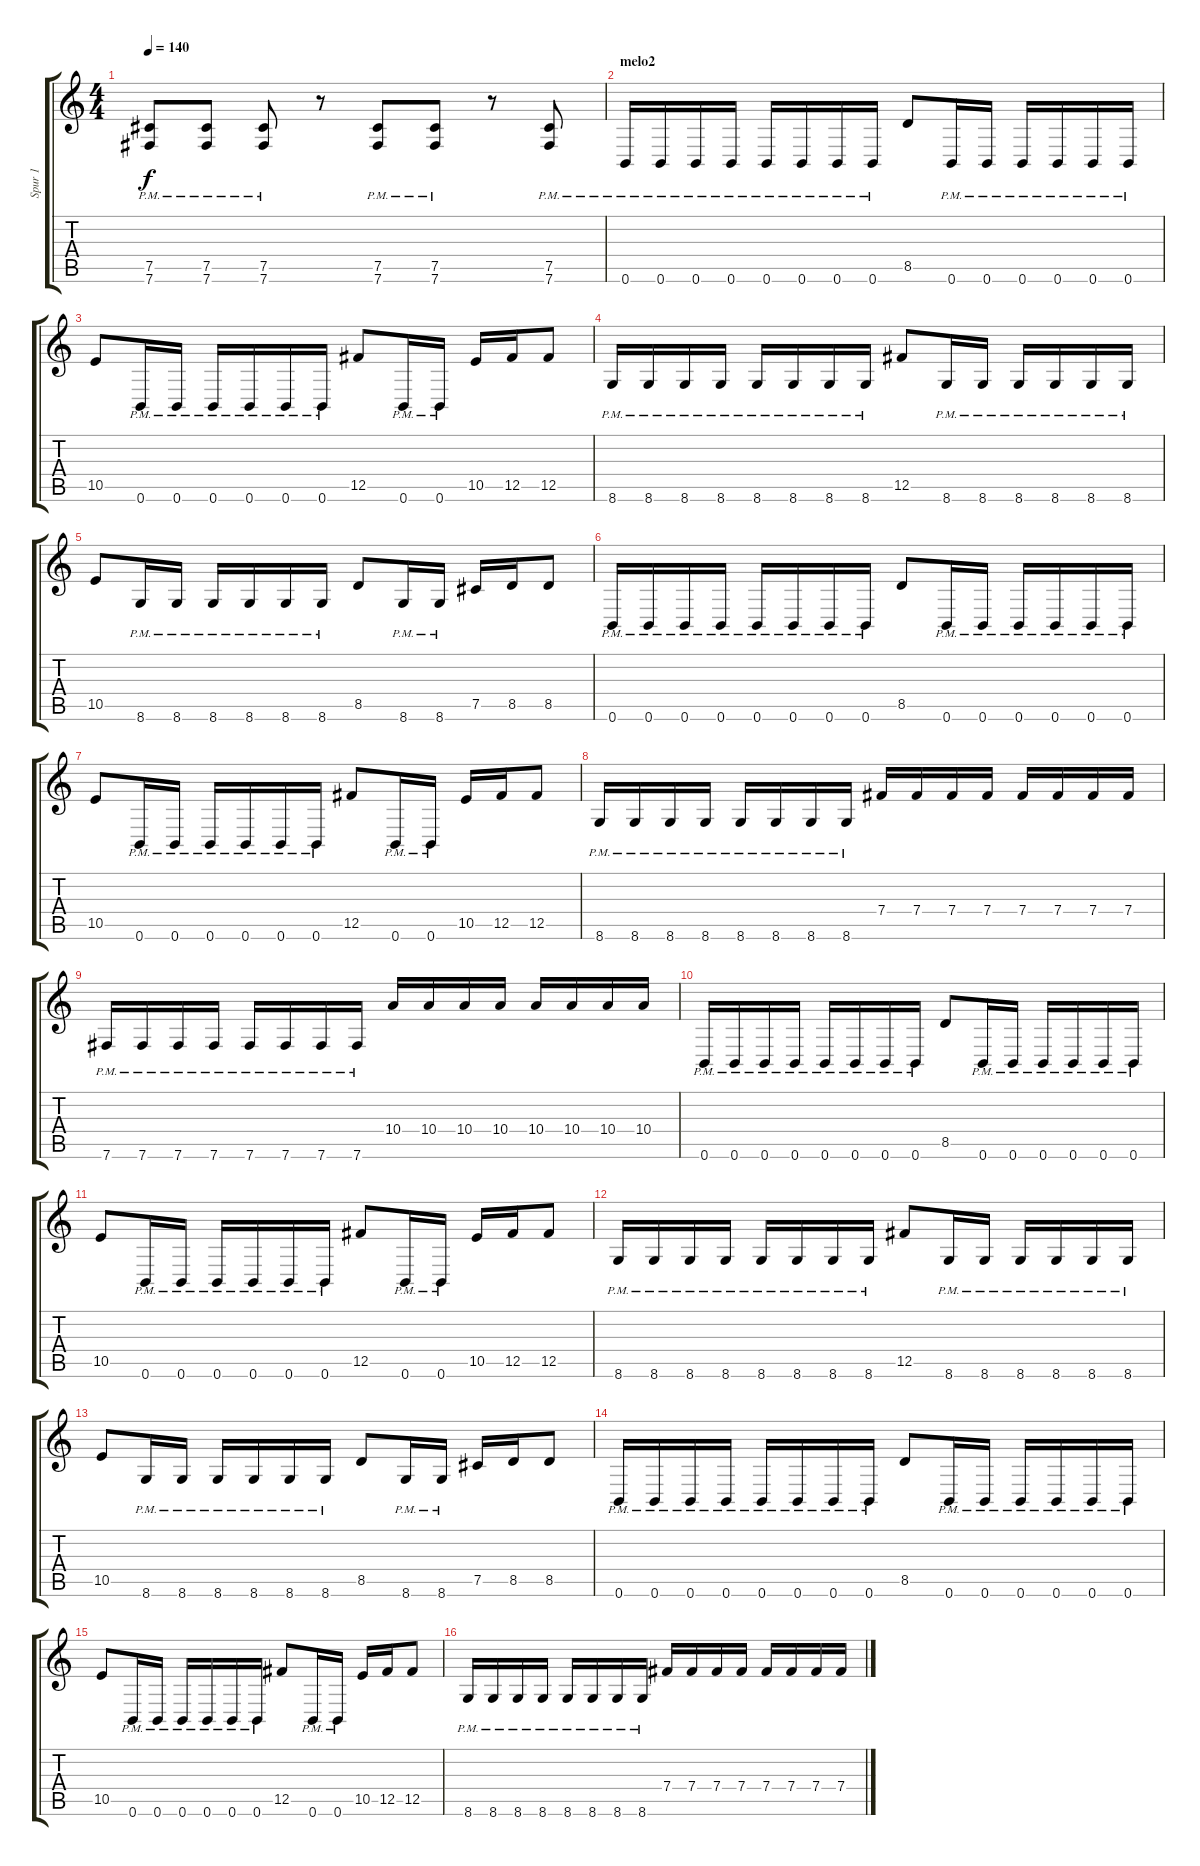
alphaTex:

\track ("Spur 1" "Spur 1") {instrument distortionguitar}
\staff {score tabs}
\tuning (Db4 Ab3 E3 B2 Gb2 B1) {hide}
\ts (4 4)
\tempo 140
\clef g2
\ks c
(7.5{pm} 7.6{pm}).8{dy f} (7.5{pm} 7.6{pm}).8 (7.5{pm} 7.6{pm}).8 r.8 (7.5{pm} 7.6{pm}).8 (7.5{pm} 7.6{pm}).8 r.8 (7.5{pm} 7.6{pm}).8 |
\section ("" "melo2")
0.6{pm}.16 0.6{pm}.16 0.6{pm}.16 0.6{pm}.16 0.6{pm}.16 0.6{pm}.16 0.6{pm}.16 0.6{pm}.16 8.5.8 0.6{pm}.16 0.6{pm}.16 0.6{pm}.16 0.6{pm}.16 0.6{pm}.16 0.6{pm}.16 |
10.5.8 0.6{pm}.16 0.6{pm}.16 0.6{pm}.16 0.6{pm}.16 0.6{pm}.16 0.6{pm}.16 12.5.8 0.6{pm}.16 0.6{pm}.16 10.5.16 12.5.16 12.5.8 |
8.6{pm}.16 8.6{pm}.16 8.6{pm}.16 8.6{pm}.16 8.6{pm}.16 8.6{pm}.16 8.6{pm}.16 8.6{pm}.16 12.5.8 8.6{pm}.16 8.6{pm}.16 8.6{pm}.16 8.6{pm}.16 8.6{pm}.16 8.6{pm}.16 |
10.5.8 8.6{pm}.16 8.6{pm}.16 8.6{pm}.16 8.6{pm}.16 8.6{pm}.16 8.6{pm}.16 8.5.8 8.6{pm}.16 8.6{pm}.16 7.5.16 8.5.16 8.5.8 |
0.6{pm}.16 0.6{pm}.16 0.6{pm}.16 0.6{pm}.16 0.6{pm}.16 0.6{pm}.16 0.6{pm}.16 0.6{pm}.16 8.5.8 0.6{pm}.16 0.6{pm}.16 0.6{pm}.16 0.6{pm}.16 0.6{pm}.16 0.6{pm}.16 |
10.5.8 0.6{pm}.16 0.6{pm}.16 0.6{pm}.16 0.6{pm}.16 0.6{pm}.16 0.6{pm}.16 12.5.8 0.6{pm}.16 0.6{pm}.16 10.5.16 12.5.16 12.5.8 |
8.6{pm}.16 8.6{pm}.16 8.6{pm}.16 8.6{pm}.16 8.6{pm}.16 8.6{pm}.16 8.6{pm}.16 8.6{pm}.16 7.4.16 7.4.16 7.4.16 7.4.16 7.4.16 7.4.16 7.4.16 7.4.16 |
7.6{pm}.16 7.6{pm}.16 7.6{pm}.16 7.6{pm}.16 7.6{pm}.16 7.6{pm}.16 7.6{pm}.16 7.6{pm}.16 10.4.16 10.4.16 10.4.16 10.4.16 10.4.16 10.4.16 10.4.16 10.4.16 |
0.6{pm}.16 0.6{pm}.16 0.6{pm}.16 0.6{pm}.16 0.6{pm}.16 0.6{pm}.16 0.6{pm}.16 0.6{pm}.16 8.5.8 0.6{pm}.16 0.6{pm}.16 0.6{pm}.16 0.6{pm}.16 0.6{pm}.16 0.6{pm}.16 |
10.5.8 0.6{pm}.16 0.6{pm}.16 0.6{pm}.16 0.6{pm}.16 0.6{pm}.16 0.6{pm}.16 12.5.8 0.6{pm}.16 0.6{pm}.16 10.5.16 12.5.16 12.5.8 |
8.6{pm}.16 8.6{pm}.16 8.6{pm}.16 8.6{pm}.16 8.6{pm}.16 8.6{pm}.16 8.6{pm}.16 8.6{pm}.16 12.5.8 8.6{pm}.16 8.6{pm}.16 8.6{pm}.16 8.6{pm}.16 8.6{pm}.16 8.6{pm}.16 |
10.5.8 8.6{pm}.16 8.6{pm}.16 8.6{pm}.16 8.6{pm}.16 8.6{pm}.16 8.6{pm}.16 8.5.8 8.6{pm}.16 8.6{pm}.16 7.5.16 8.5.16 8.5.8 |
0.6{pm}.16 0.6{pm}.16 0.6{pm}.16 0.6{pm}.16 0.6{pm}.16 0.6{pm}.16 0.6{pm}.16 0.6{pm}.16 8.5.8 0.6{pm}.16 0.6{pm}.16 0.6{pm}.16 0.6{pm}.16 0.6{pm}.16 0.6{pm}.16 |
10.5.8 0.6{pm}.16 0.6{pm}.16 0.6{pm}.16 0.6{pm}.16 0.6{pm}.16 0.6{pm}.16 12.5.8 0.6{pm}.16 0.6{pm}.16 10.5.16 12.5.16 12.5.8 |
8.6{pm}.16 8.6{pm}.16 8.6{pm}.16 8.6{pm}.16 8.6{pm}.16 8.6{pm}.16 8.6{pm}.16 8.6{pm}.16 7.4.16 7.4.16 7.4.16 7.4.16 7.4.16 7.4.16 7.4.16 7.4.16
